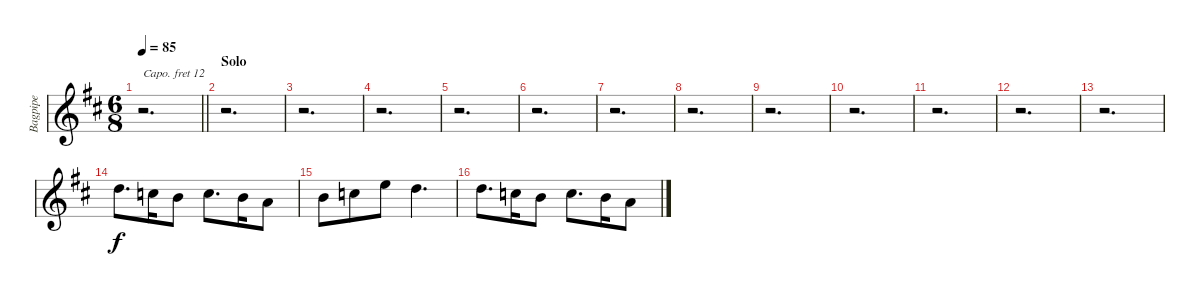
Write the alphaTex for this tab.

\track ("Bagpipe" "Bagpipe") {instrument bagpipe}
\staff {score}
\capo 12
\tuning (E4 B3 G3 D3 A2 E2) {hide}
\ts (6 8)
\tempo 85
\clef g2
\barLineRight lightlight
\ks d
r.2{d dy f} |
\section ("" "Solo")
r.2{d} |
r.2{d} |
r.2{d} |
r.2{d} |
r.2{d} |
r.2{d} |
r.2{d} |
r.2{d} |
r.2{d} |
r.2{d} |
r.2{d} |
r.2{d} |
7.3.8{d} 5.3.16 4.3.8 5.3.8{d} 4.3.16 2.3.8 |
4.3.8 5.3.8 9.3.8 7.3.4{d} |
7.3.8{d} 5.3.16 4.3.8 5.3.8{d} 4.3.16 2.3.8
